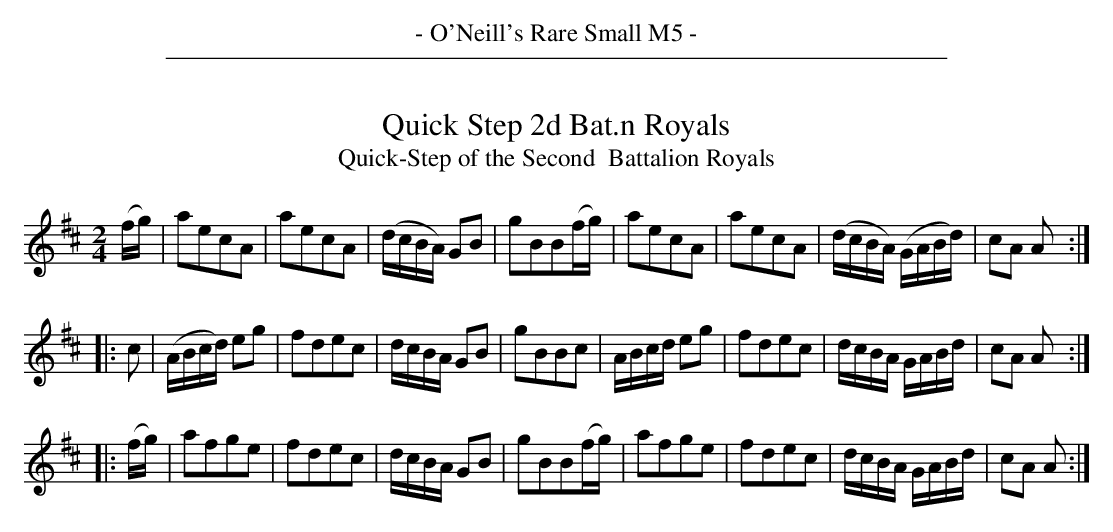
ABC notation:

X:1
T: Quick Step 2d Bat.n Royals
T: Quick-Step of the Second  Battalion Royals
M: 2/4
L: 1/16
K: Amix
(fg) |\
a2e2c2A2 | a2e2c2A2 | (dcBA) G2B2 | g2B2B2(fg) |\
a2e2c2A2 | a2e2c2A2 | (dcBA) (GABd) | c2A2 A2 ::
c2 |\
(ABcd) e2g2 | f2d2e2c2 | dcBA G2B2 | g2B2B2c2 |\
ABcd e2g2 | f2d2e2c2 | dcBA GABd | c2A2 A2 ::
(fg) |\
a2f2g2e2 | f2d2e2c2 | dcBA G2B2 | g2B2B2(fg) |\
a2f2g2e2 | f2d2e2c2 | dcBA GABd | c2A2 A2 :|
